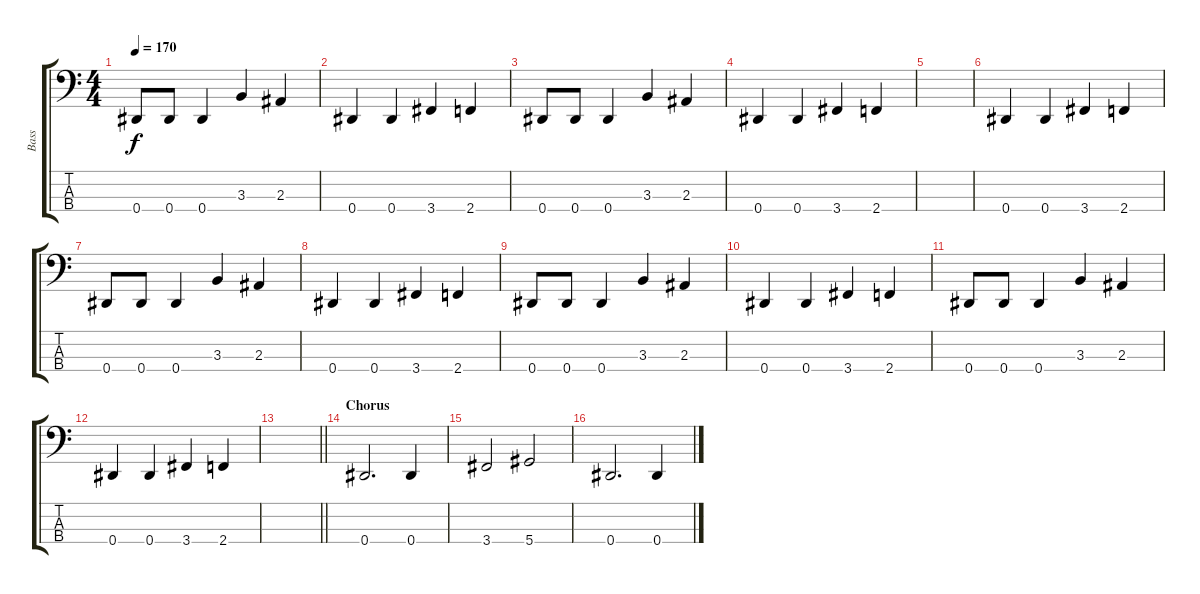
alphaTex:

\track ("Bass" "Bass") {instrument electricbassfinger}
\staff {score tabs}
\tuning (Gb2 Db2 Ab1 Eb1) {hide}
\ts (4 4)
\tempo 170
\clef f4
\ks c
0.4.8{dy f} 0.4.8 0.4.4 3.3.4 2.3.4 |
0.4.4 0.4.4 3.4.4 2.4.4 |
0.4.8 0.4.8 0.4.4 3.3.4 2.3.4 |
0.4.4 0.4.4 3.4.4 2.4.4 |
|
0.4.4 0.4.4 3.4.4 2.4.4 |
0.4.8 0.4.8 0.4.4 3.3.4 2.3.4 |
0.4.4 0.4.4 3.4.4 2.4.4 |
0.4.8 0.4.8 0.4.4 3.3.4 2.3.4 |
0.4.4 0.4.4 3.4.4 2.4.4 |
0.4.8 0.4.8 0.4.4 3.3.4 2.3.4 |
0.4.4 0.4.4 3.4.4 2.4.4 |
\barLineRight lightlight
|
\section ("" "Chorus")
0.4.2{d} 0.4.4 |
3.4.2 5.4.2 |
0.4.2{d} 0.4.4
